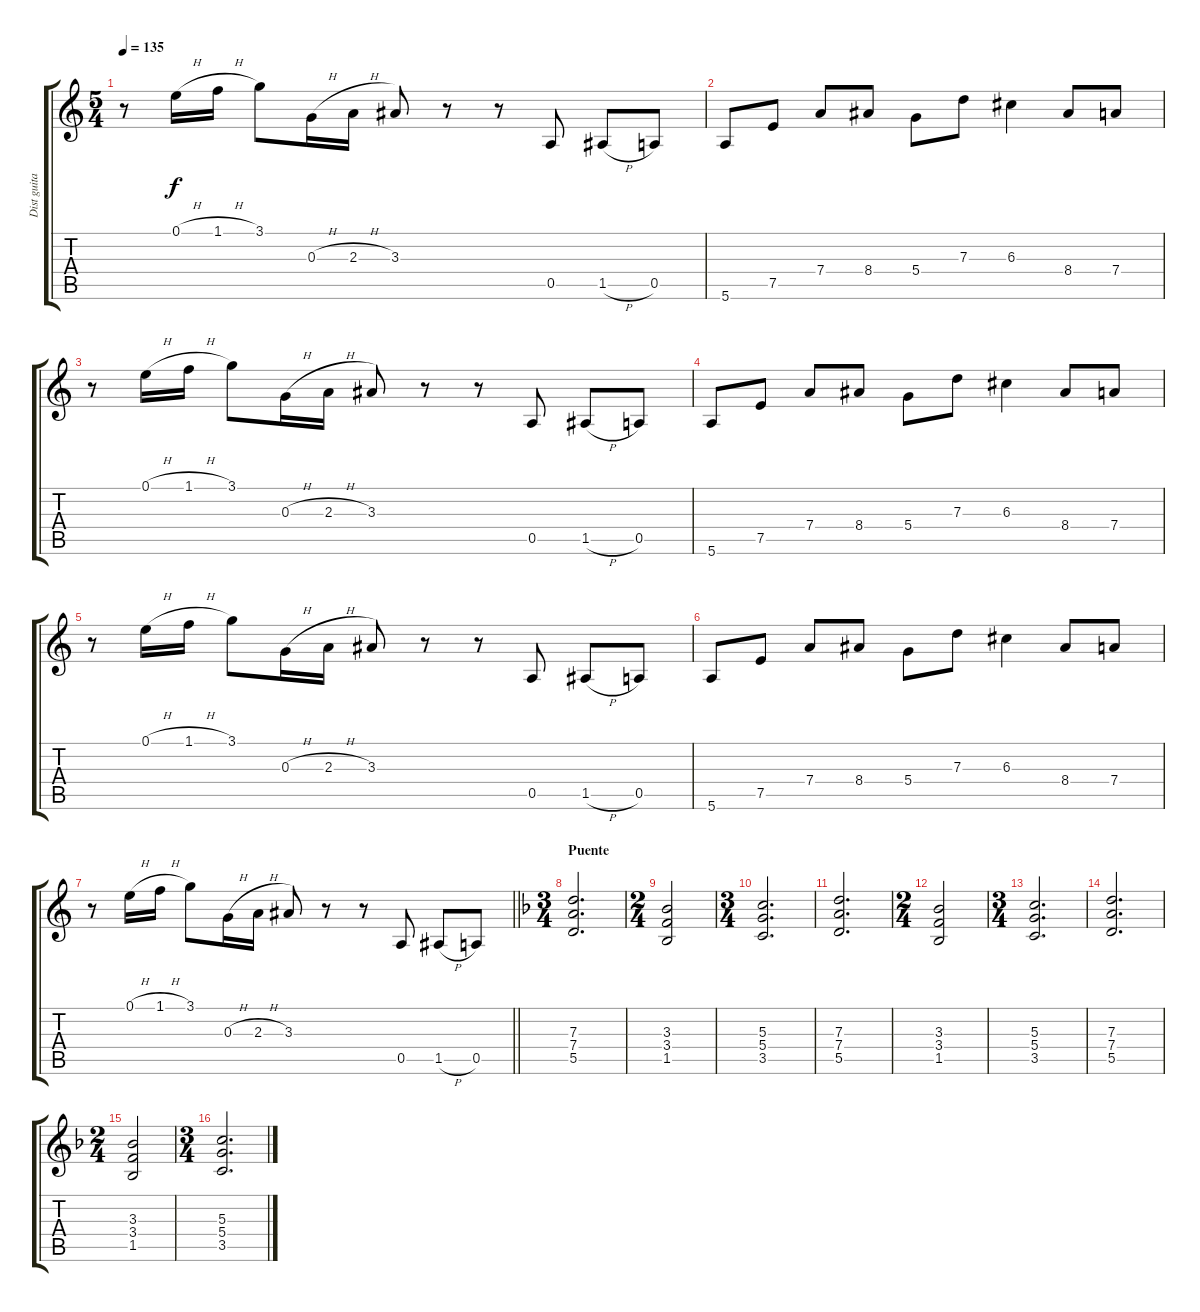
\track ("Dist guitar" "Dist guita") {instrument distortionguitar}
\staff {score tabs}
\tuning (E4 B3 G3 D3 A2 E2) {hide}
\ts (5 4)
\tempo 135
\clef g2
\ks c
r.8{dy f} 0.1{h}.16 1.1{h}.16 3.1.8 0.3{h}.16 2.3{h}.16 3.3.8 r.8 r.8 0.5.8 1.5{h}.8 0.5.8 |
5.6.8 7.5.8 7.4.8 8.4.8 5.4.8 7.3.8 6.3.4 8.4.8 7.4.8 |
r.8 0.1{h}.16 1.1{h}.16 3.1.8 0.3{h}.16 2.3{h}.16 3.3.8 r.8 r.8 0.5.8 1.5{h}.8 0.5.8 |
5.6.8 7.5.8 7.4.8 8.4.8 5.4.8 7.3.8 6.3.4 8.4.8 7.4.8 |
r.8 0.1{h}.16 1.1{h}.16 3.1.8 0.3{h}.16 2.3{h}.16 3.3.8 r.8 r.8 0.5.8 1.5{h}.8 0.5.8 |
5.6.8 7.5.8 7.4.8 8.4.8 5.4.8 7.3.8 6.3.4 8.4.8 7.4.8 |
\barLineRight lightlight
r.8 0.1{h}.16 1.1{h}.16 3.1.8 0.3{h}.16 2.3{h}.16 3.3.8 r.8 r.8 0.5.8 1.5{h}.8 0.5.8 |
\ts (3 4)
\section ("" "Puente ")
\ks dminor
(7.3 7.4 5.5).2{d} |
\ts (2 4)
(3.3 3.4 1.5).2 |
\ts (3 4)
(5.3 5.4 3.5).2{d} |
(7.3 7.4 5.5).2{d} |
\ts (2 4)
(3.3 3.4 1.5).2 |
\ts (3 4)
(5.3 5.4 3.5).2{d} |
(7.3 7.4 5.5).2{d} |
\ts (2 4)
(3.3 3.4 1.5).2 |
\ts (3 4)
(5.3 5.4 3.5).2{d}
